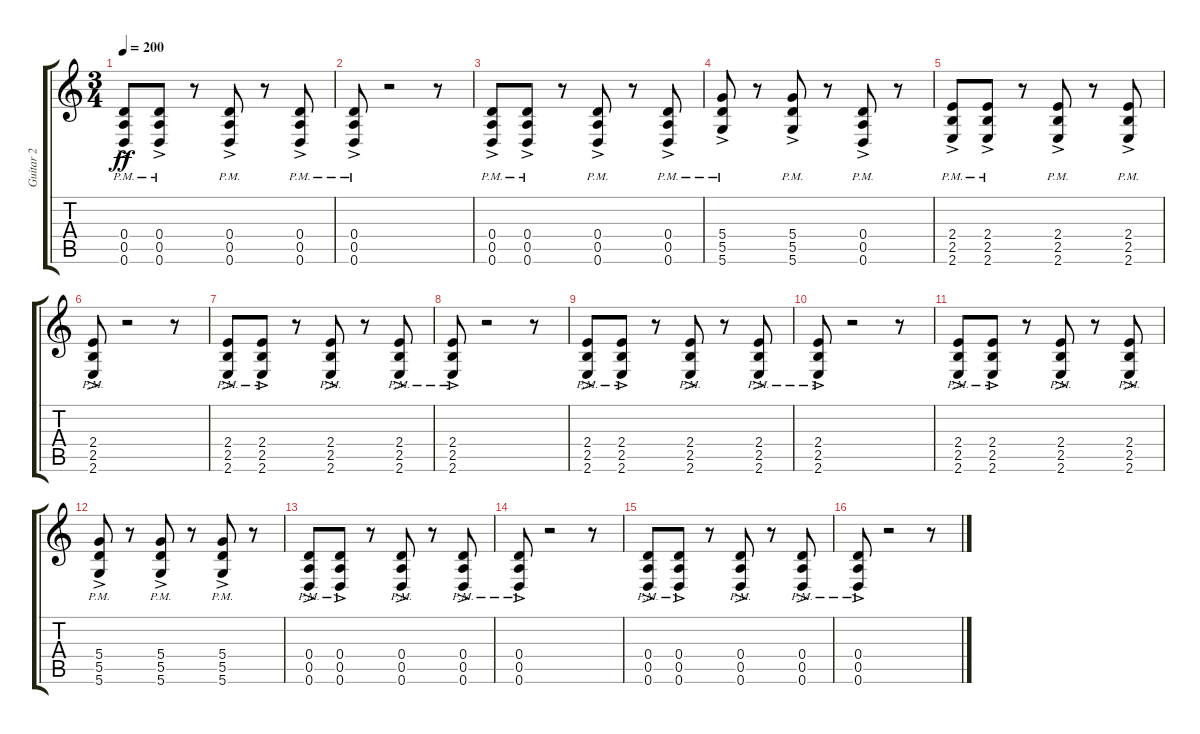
\track ("Guitar 2" "Guitar 2") {instrument distortionguitar}
\staff {score tabs}
\tuning (E4 B3 G3 D3 A2 D2) {hide}
\ts (3 4)
\tempo 200
\clef g2
\ks c
(0.4{pm} 0.5{ac pm} 0.6{ac pm}).8{dy ff} (0.4{pm} 0.5{ac pm} 0.6{ac pm}).8 r.8 (0.4{pm} 0.5{ac pm} 0.6{ac pm}).8 r.8 (0.4{pm} 0.5{ac pm} 0.6{ac pm}).8 |
(0.4{pm} 0.5{ac pm} 0.6{ac pm}).8 r.2 r.8 |
(0.4{pm} 0.5{ac pm} 0.6{ac pm}).8 (0.4{pm} 0.5{ac pm} 0.6{ac pm}).8 r.8 (0.4{pm} 0.5{ac pm} 0.6{ac pm}).8 r.8 (0.4{pm} 0.5{ac pm} 0.6{ac pm}).8 |
(5.4{pm} 5.5{ac pm} 5.6{ac pm}).8 r.8 (5.4{pm} 5.5{ac pm} 5.6{ac pm}).8 r.8 (0.4{pm} 0.5{ac pm} 0.6{ac pm}).8 r.8 |
(2.4{pm} 2.5{ac pm} 2.6{ac pm}).8 (2.4{pm} 2.5{ac pm} 2.6{ac pm}).8 r.8 (2.4{pm} 2.5{ac pm} 2.6{ac pm}).8 r.8 (2.4{pm} 2.5{ac pm} 2.6{ac pm}).8 |
(2.4{pm} 2.5{ac pm} 2.6{ac pm}).8 r.2 r.8 |
(2.4{pm} 2.5{ac pm} 2.6{ac pm}).8 (2.4{pm} 2.5{ac pm} 2.6{ac pm}).8 r.8 (2.4{pm} 2.5{ac pm} 2.6{ac pm}).8 r.8 (2.4{pm} 2.5{ac pm} 2.6{ac pm}).8 |
(2.4{pm} 2.5{ac pm} 2.6{ac pm}).8 r.2 r.8 |
(2.4{pm} 2.5{ac pm} 2.6{ac pm}).8 (2.4{pm} 2.5{ac pm} 2.6{ac pm}).8 r.8 (2.4{pm} 2.5{ac pm} 2.6{ac pm}).8 r.8 (2.4{pm} 2.5{ac pm} 2.6{ac pm}).8 |
(2.4{pm} 2.5{ac pm} 2.6{ac pm}).8 r.2 r.8 |
(2.4{pm} 2.5{ac pm} 2.6{ac pm}).8 (2.4{pm} 2.5{ac pm} 2.6{ac pm}).8 r.8 (2.4{pm} 2.5{ac pm} 2.6{ac pm}).8 r.8 (2.4{pm} 2.5{ac pm} 2.6{ac pm}).8 |
(5.4{pm} 5.5{ac pm} 5.6{ac pm}).8 r.8 (5.4{pm} 5.5{ac pm} 5.6{ac pm}).8 r.8 (5.4{pm} 5.5{ac pm} 5.6{ac pm}).8 r.8 |
(0.4{pm} 0.5{ac pm} 0.6{ac pm}).8 (0.4{pm} 0.5{ac pm} 0.6{ac pm}).8 r.8 (0.4{pm} 0.5{ac pm} 0.6{ac pm}).8 r.8 (0.4{pm} 0.5{ac pm} 0.6{ac pm}).8 |
(0.4{pm} 0.5{ac pm} 0.6{ac pm}).8 r.2 r.8 |
(0.4{pm} 0.5{ac pm} 0.6{ac pm}).8 (0.4{pm} 0.5{ac pm} 0.6{ac pm}).8 r.8 (0.4{pm} 0.5{ac pm} 0.6{ac pm}).8 r.8 (0.4{pm} 0.5{ac pm} 0.6{ac pm}).8 |
(0.4{pm} 0.5{ac pm} 0.6{ac pm}).8 r.2 r.8
